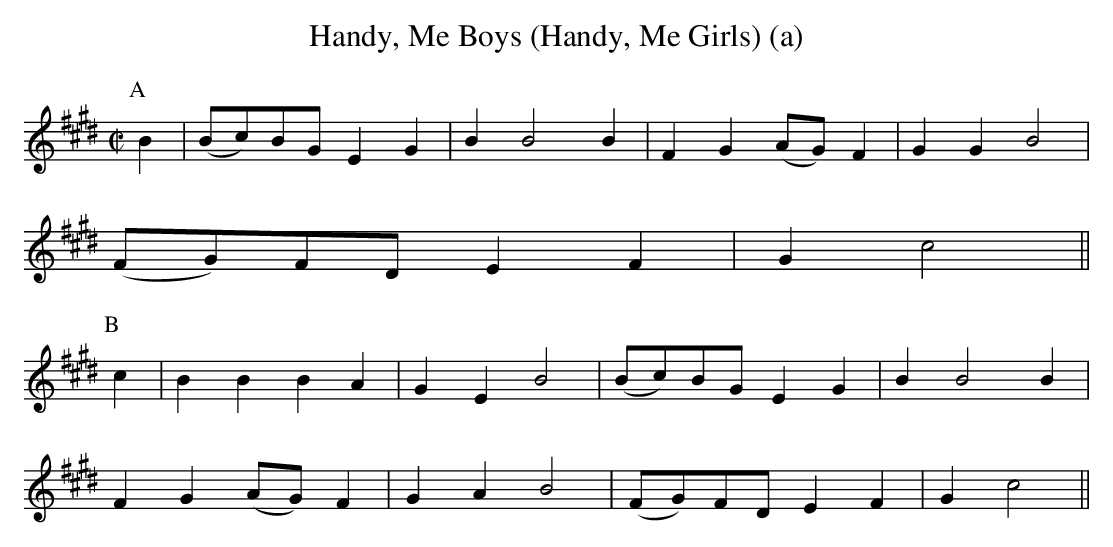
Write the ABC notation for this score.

X:1
T:Handy, Me Boys (Handy, Me Girls) (a)
M:C|
L:1/8
K:C#M
P:A%INTRO
B2|\
(Bc)BG E2G2|B2 B4 B2|F2G2 (AG)F2|G2G2 B4|
(FG)FD E2F2|G2 c4||
P:B
c2|\
B2B2 B2A2|G2E2 B4|(Bc)BG E2G2|B2 B4 B2|
F2G2 (AG)F2|G2A2 B4|(FG)FD E2F2|G2 c4||
